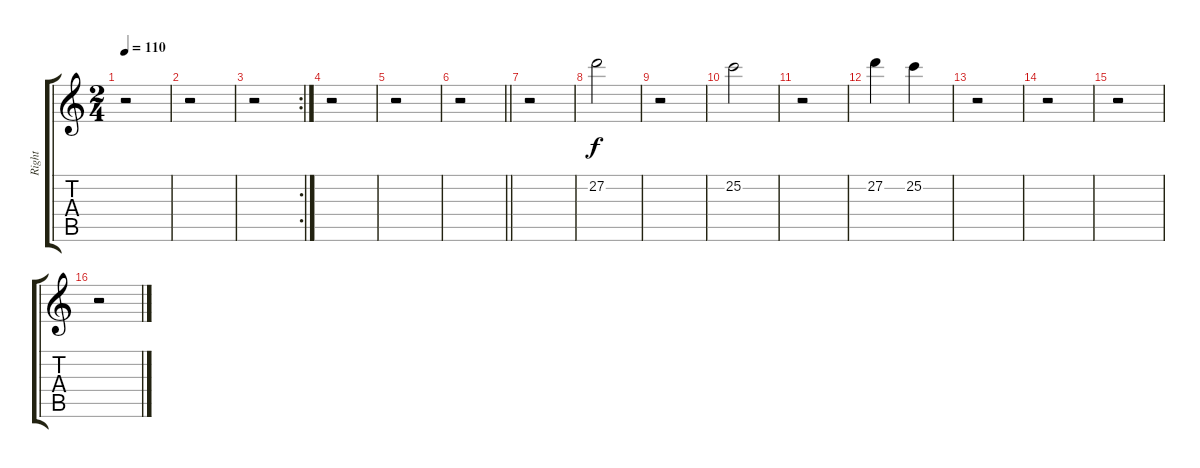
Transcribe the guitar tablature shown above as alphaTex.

\track ("Right" "Right") {instrument fx3crystal}
\staff {score tabs}
\tuning (E4 B3 G3 D3 A2 E2) {hide}
\ts (2 4)
\tempo 110
\clef g2
\ks c
r.2{dy mf} |
r.2 |
\rc 2
r.2 |
r.2 |
r.2 |
\barLineRight lightlight
r.2 |
r.2 |
27.2.2{dy f} |
r.2 |
25.2.2 |
r.2 |
27.2.4 25.2.4 |
r.2 |
r.2 |
r.2 |
r.2
